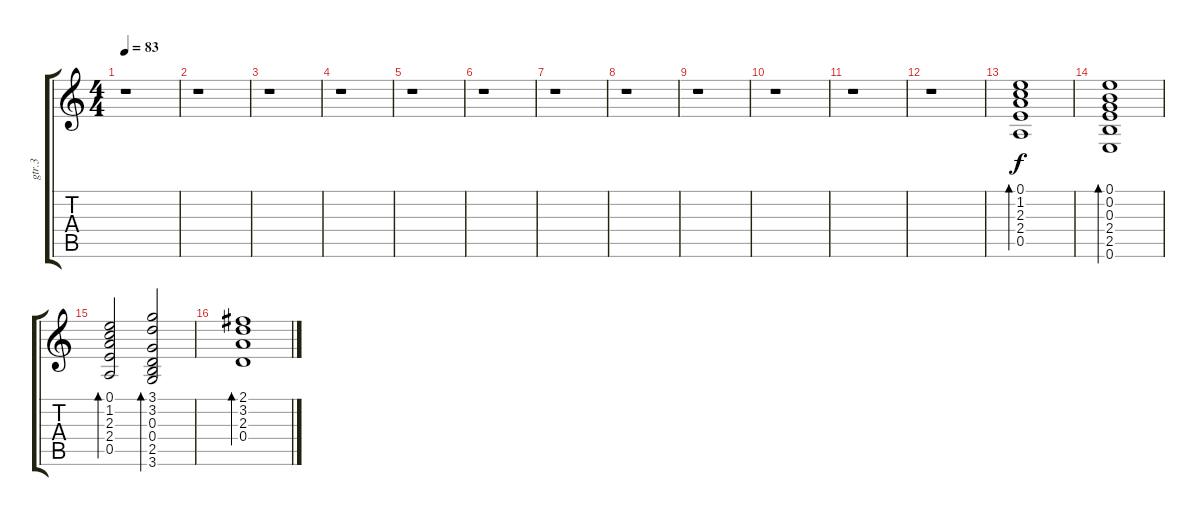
\track ("gtr.3" "gtr.3") {instrument acousticguitarsteel}
\staff {score tabs}
\tuning (E4 B3 G3 D3 A2 E2) {hide}
\ts (4 4)
\tempo 83
\clef g2
\ks c
r.1{dy f instrument acousticguitarsteel} |
r.1 |
r.1 |
r.1 |
r.1 |
r.1 |
r.1 |
r.1 |
r.1 |
r.1 |
r.1 |
r.1 |
(0.1 1.2 2.3 2.4 0.5).1{bd 60} |
(0.1 0.2 0.3 2.4 2.5 0.6).1{bd 60} |
(0.1 1.2 2.3 2.4 0.5).2{bd 60} (3.1 3.2 0.3 0.4 2.5 3.6).2{bd 60} |
(2.1 3.2 2.3 0.4).1{bd 60}
